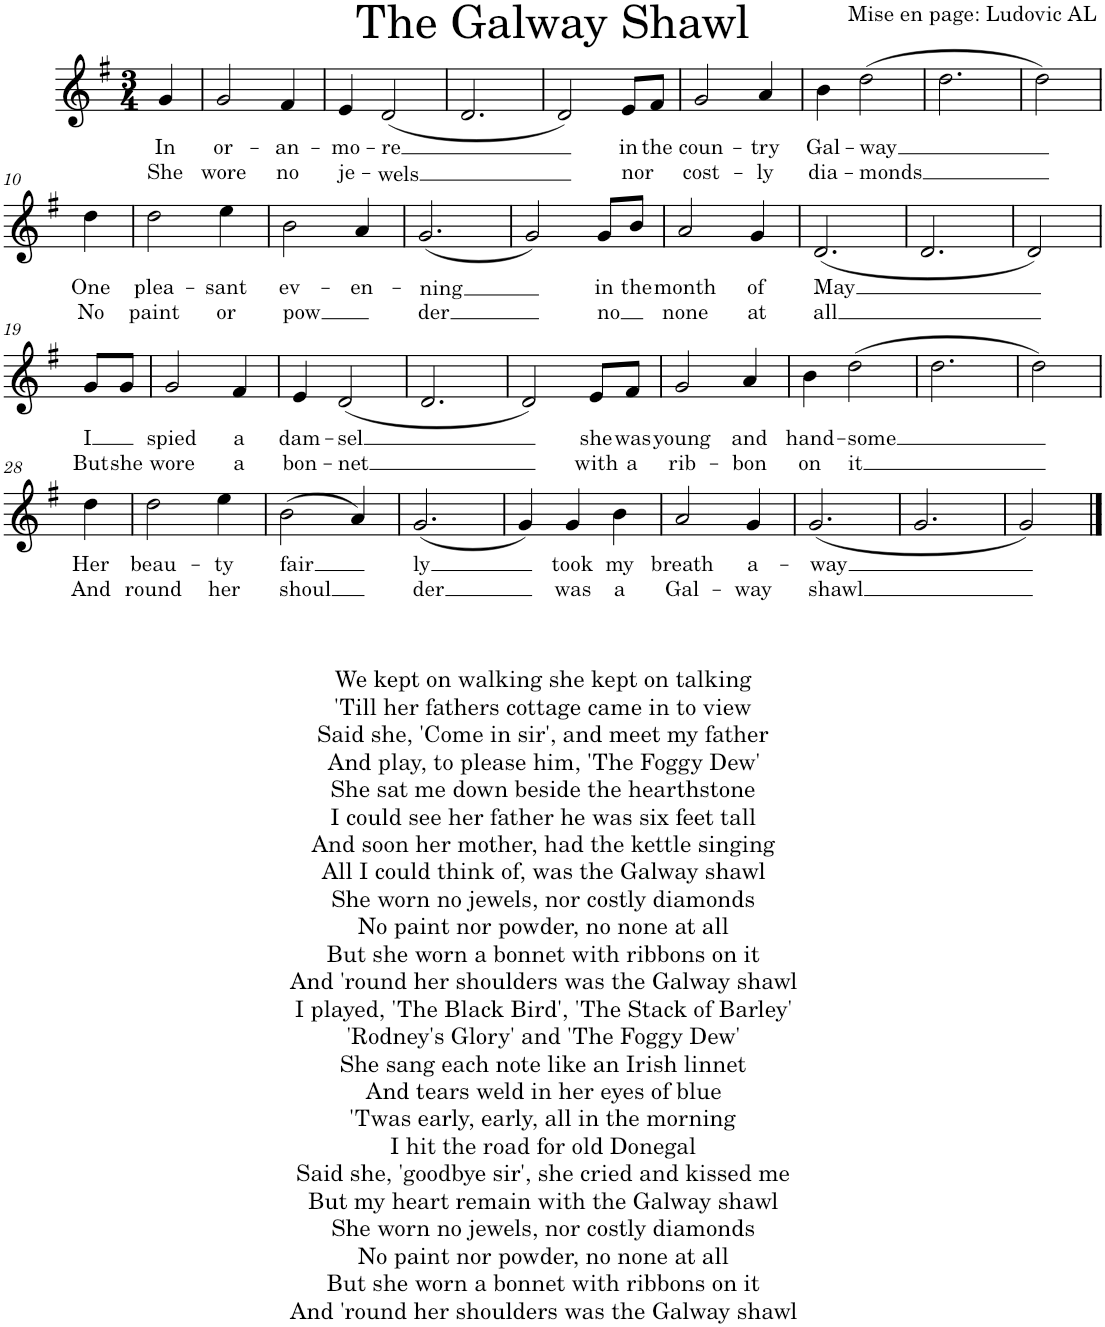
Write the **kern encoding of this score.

**kern	**text	**text
*part1	*part1	*part1
*staff1	*staff1	*staff1
*I"Violon	*	*
*I'Vln.	*	*
*clefG2	*	*
*k[f#]	*	*
*M3/4	*	*
=1	=1	=1
!	!LO:LY:b	!LO:LY:b
4g/	In	She
=2	=2	=2
!	!LO:LY:b	!LO:LY:b
2g/	or-	wore
!	!LO:LY:b	!LO:LY:b
4f#/	-an-	no
=3	=3	=3
!	!LO:LY:b	!LO:LY:b
4e/	-mo-	je-
!	!LO:LY:b	!LO:LY:b
(2d/	-re	-wels
=4	=4	=4
2.d/	.	.
=5	=5	=5
2d/)	.	.
!	!LO:LY:b	!LO:LY:b
8e/L	in	nor
!	!LO:LY:b	!
8f#/J	the	.
=6	=6	=6
!	!LO:LY:b	!LO:LY:b
2g/	coun-	cost-
!	!LO:LY:b	!LO:LY:b
4a/	-try	-ly
=7	=7	=7
!	!LO:LY:b	!LO:LY:b
4b\	Gal-	dia-
!	!LO:LY:b	!LO:LY:b
(2dd\	-way	-monds
=8	=8	=8
2.dd\	.	.
=9	=9	=9
2dd\)	.	.
!!LO:LB:g=z
=10	=10	=10
!	!LO:LY:b	!LO:LY:b
4dd\	One	No
=11	=11	=11
!	!LO:LY:b	!LO:LY:b
2dd\	plea-	paint
!	!LO:LY:b	!LO:LY:b
4ee\	-sant	or
=12	=12	=12
!	!LO:LY:b	!LO:LY:b
2b\	ev-	pow
!	!LO:LY:b	!
4a/	-en-	.
=13	=13	=13
!	!LO:LY:b	!LO:LY:b
(2.g/	-ning	der
=14	=14	=14
2g/)	.	.
!	!LO:LY:b	!LO:LY:b
8g/L	in	no
!	!LO:LY:b	!
8b/J	the	.
=15	=15	=15
!	!LO:LY:b	!LO:LY:b
2a/	month	none
!	!LO:LY:b	!LO:LY:b
4g/	of	at
=16	=16	=16
!	!LO:LY:b	!LO:LY:b
(2.d/	May	all
=17	=17	=17
2.d/	.	.
=18	=18	=18
2d/)	.	.
!!LO:LB:g=z
=19	=19	=19
!	!LO:LY:b	!LO:LY:b
8g/L	I	But
!	!	!LO:LY:b
8g/J	.	she
=20	=20	=20
!	!LO:LY:b	!LO:LY:b
2g/	spied	wore
!	!LO:LY:b	!LO:LY:b
4f#/	a	a
=21	=21	=21
!	!LO:LY:b	!LO:LY:b
4e/	dam-	bon-
!	!LO:LY:b	!LO:LY:b
(2d/	-sel	-net
=22	=22	=22
2.d/	.	.
=23	=23	=23
2d/)	.	.
!	!LO:LY:b	!LO:LY:b
8e/L	she	with
!	!LO:LY:b	!LO:LY:b
8f#/J	was	a
=24	=24	=24
!	!LO:LY:b	!LO:LY:b
2g/	young	rib-
!	!LO:LY:b	!LO:LY:b
4a/	and	-bon
=25	=25	=25
!	!LO:LY:b	!LO:LY:b
4b\	hand-	on
!	!LO:LY:b	!LO:LY:b
(2dd\	-some	it
=26	=26	=26
2.dd\	.	.
=27	=27	=27
2dd\)	.	.
!!LO:LB:g=z
=28	=28	=28
!	!LO:LY:b	!LO:LY:b
4dd\	Her	And
=29	=29	=29
!	!LO:LY:b	!LO:LY:b
2dd\	beau-	round
!	!LO:LY:b	!LO:LY:b
4ee\	-ty	her
=30	=30	=30
!	!LO:LY:b	!LO:LY:b
(2b\	fair	shoul
4a/)	.	.
=31	=31	=31
!	!LO:LY:b	!LO:LY:b
(2.g/	ly	der
=32	=32	=32
4g/)	.	.
!	!LO:LY:b	!LO:LY:b
4g/	took	was
!	!LO:LY:b	!LO:LY:b
4b\	my	a
=33	=33	=33
!	!LO:LY:b	!LO:LY:b
2a/	breath	Gal-
!	!LO:LY:b	!LO:LY:b
4g/	a-	-way
=34	=34	=34
!	!LO:LY:b	!LO:LY:b
(2.g/	-way	shawl
=35	=35	=35
2.g/	.	.
=36	=36	=36
2g/)	.	.
==	==	==
*-	*-	*-
